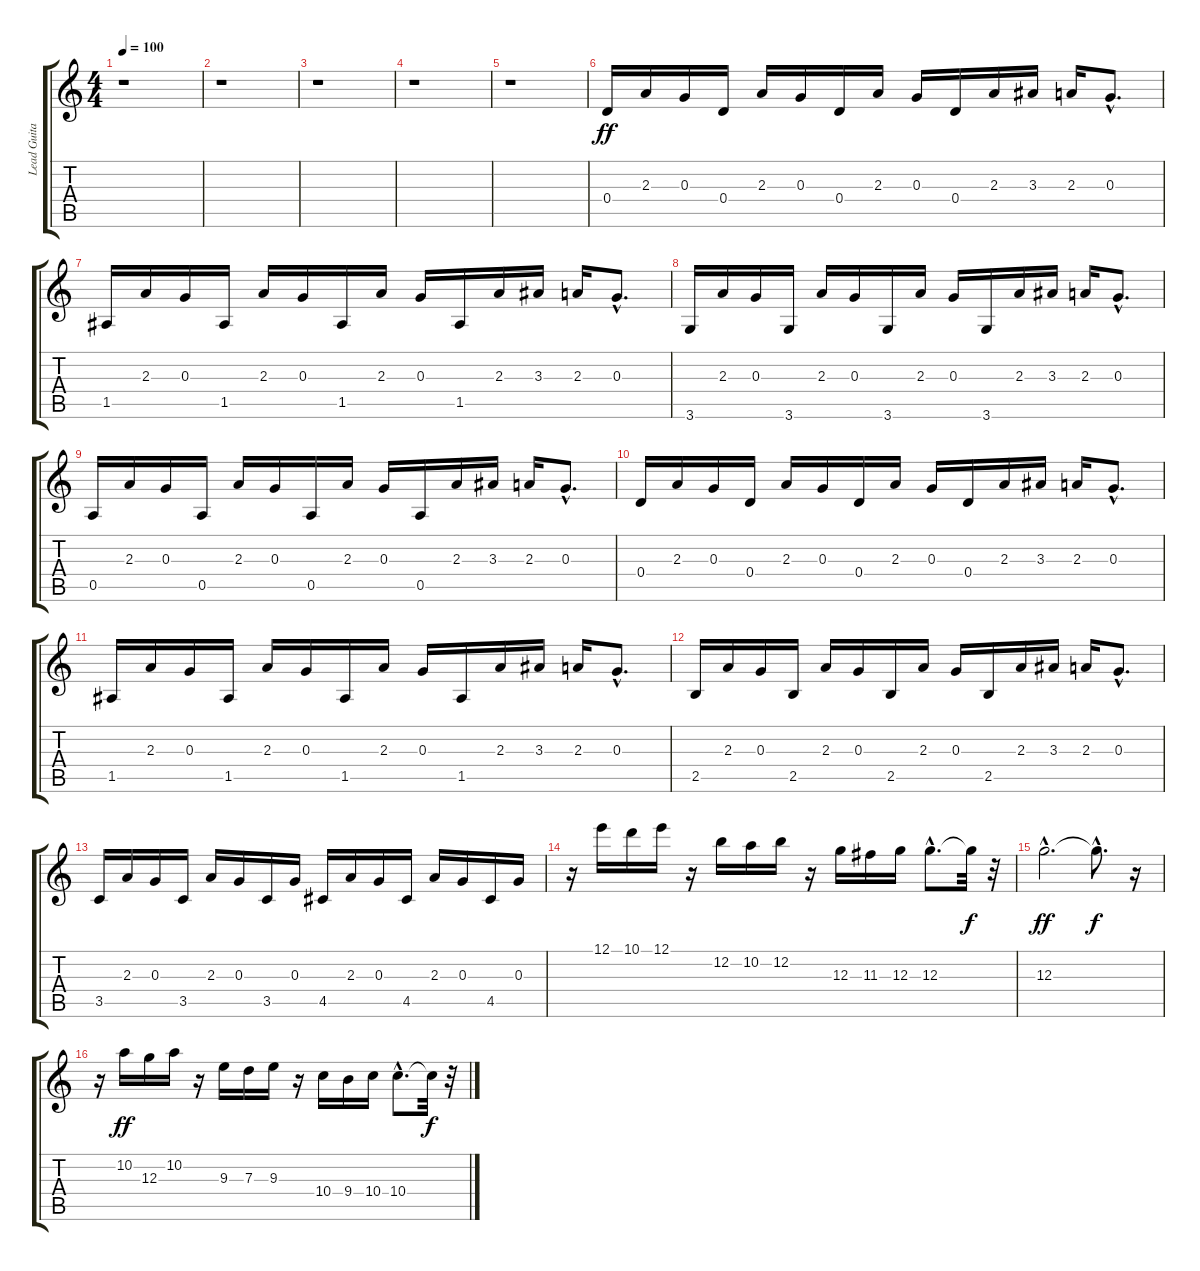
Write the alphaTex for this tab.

\track ("Lead Guitar" "Lead Guita") {instrument distortionguitar}
\staff {score tabs}
\tuning (E4 B3 G3 D3 A2 E2) {hide}
\ts (4 4)
\tempo 100
\clef g2
\ks c
r.1{dy f} |
r.1 |
r.1 |
r.1 |
r.1 |
0.4.16{dy ff} 2.3.16 0.3.16 0.4.16 2.3.16 0.3.16 0.4.16 2.3.16 0.3.16 0.4.16 2.3.16 3.3.16 2.3.16 0.3{hac}.8{d} |
1.5.16 2.3.16 0.3.16 1.5.16 2.3.16 0.3.16 1.5.16 2.3.16 0.3.16 1.5.16 2.3.16 3.3.16 2.3.16 0.3{hac}.8{d} |
3.6.16 2.3.16 0.3.16 3.6.16 2.3.16 0.3.16 3.6.16 2.3.16 0.3.16 3.6.16 2.3.16 3.3.16 2.3.16 0.3{hac}.8{d} |
0.5.16 2.3.16 0.3.16 0.5.16 2.3.16 0.3.16 0.5.16 2.3.16 0.3.16 0.5.16 2.3.16 3.3.16 2.3.16 0.3{hac}.8{d} |
0.4.16 2.3.16 0.3.16 0.4.16 2.3.16 0.3.16 0.4.16 2.3.16 0.3.16 0.4.16 2.3.16 3.3.16 2.3.16 0.3{hac}.8{d} |
1.5.16 2.3.16 0.3.16 1.5.16 2.3.16 0.3.16 1.5.16 2.3.16 0.3.16 1.5.16 2.3.16 3.3.16 2.3.16 0.3{hac}.8{d} |
2.5.16 2.3.16 0.3.16 2.5.16 2.3.16 0.3.16 2.5.16 2.3.16 0.3.16 2.5.16 2.3.16 3.3.16 2.3.16 0.3{hac}.8{d} |
3.5.16 2.3.16 0.3.16 3.5.16 2.3.16 0.3.16 3.5.16 0.3.16 4.5.16 2.3.16 0.3.16 4.5.16 2.3.16 0.3.16 4.5.16 0.3.16 |
r.16 12.1.16 10.1.16 12.1.16 r.16 12.2.16 10.2.16 12.2.16 r.16 12.3.16 11.3.16 12.3.16 12.3{hac}.8{d} 12.3{t}.32{dy f} r.32 |
12.3{hac}.2{d dy ff} 12.3{hac t}.8{d dy f} r.16 |
r.16 10.2.16{dy ff} 12.3.16 10.2.16 r.16 9.3.16 7.3.16 9.3.16 r.16 10.4.16 9.4.16 10.4.16 10.4{hac}.8{d} 10.4{t}.32{dy f} r.32
